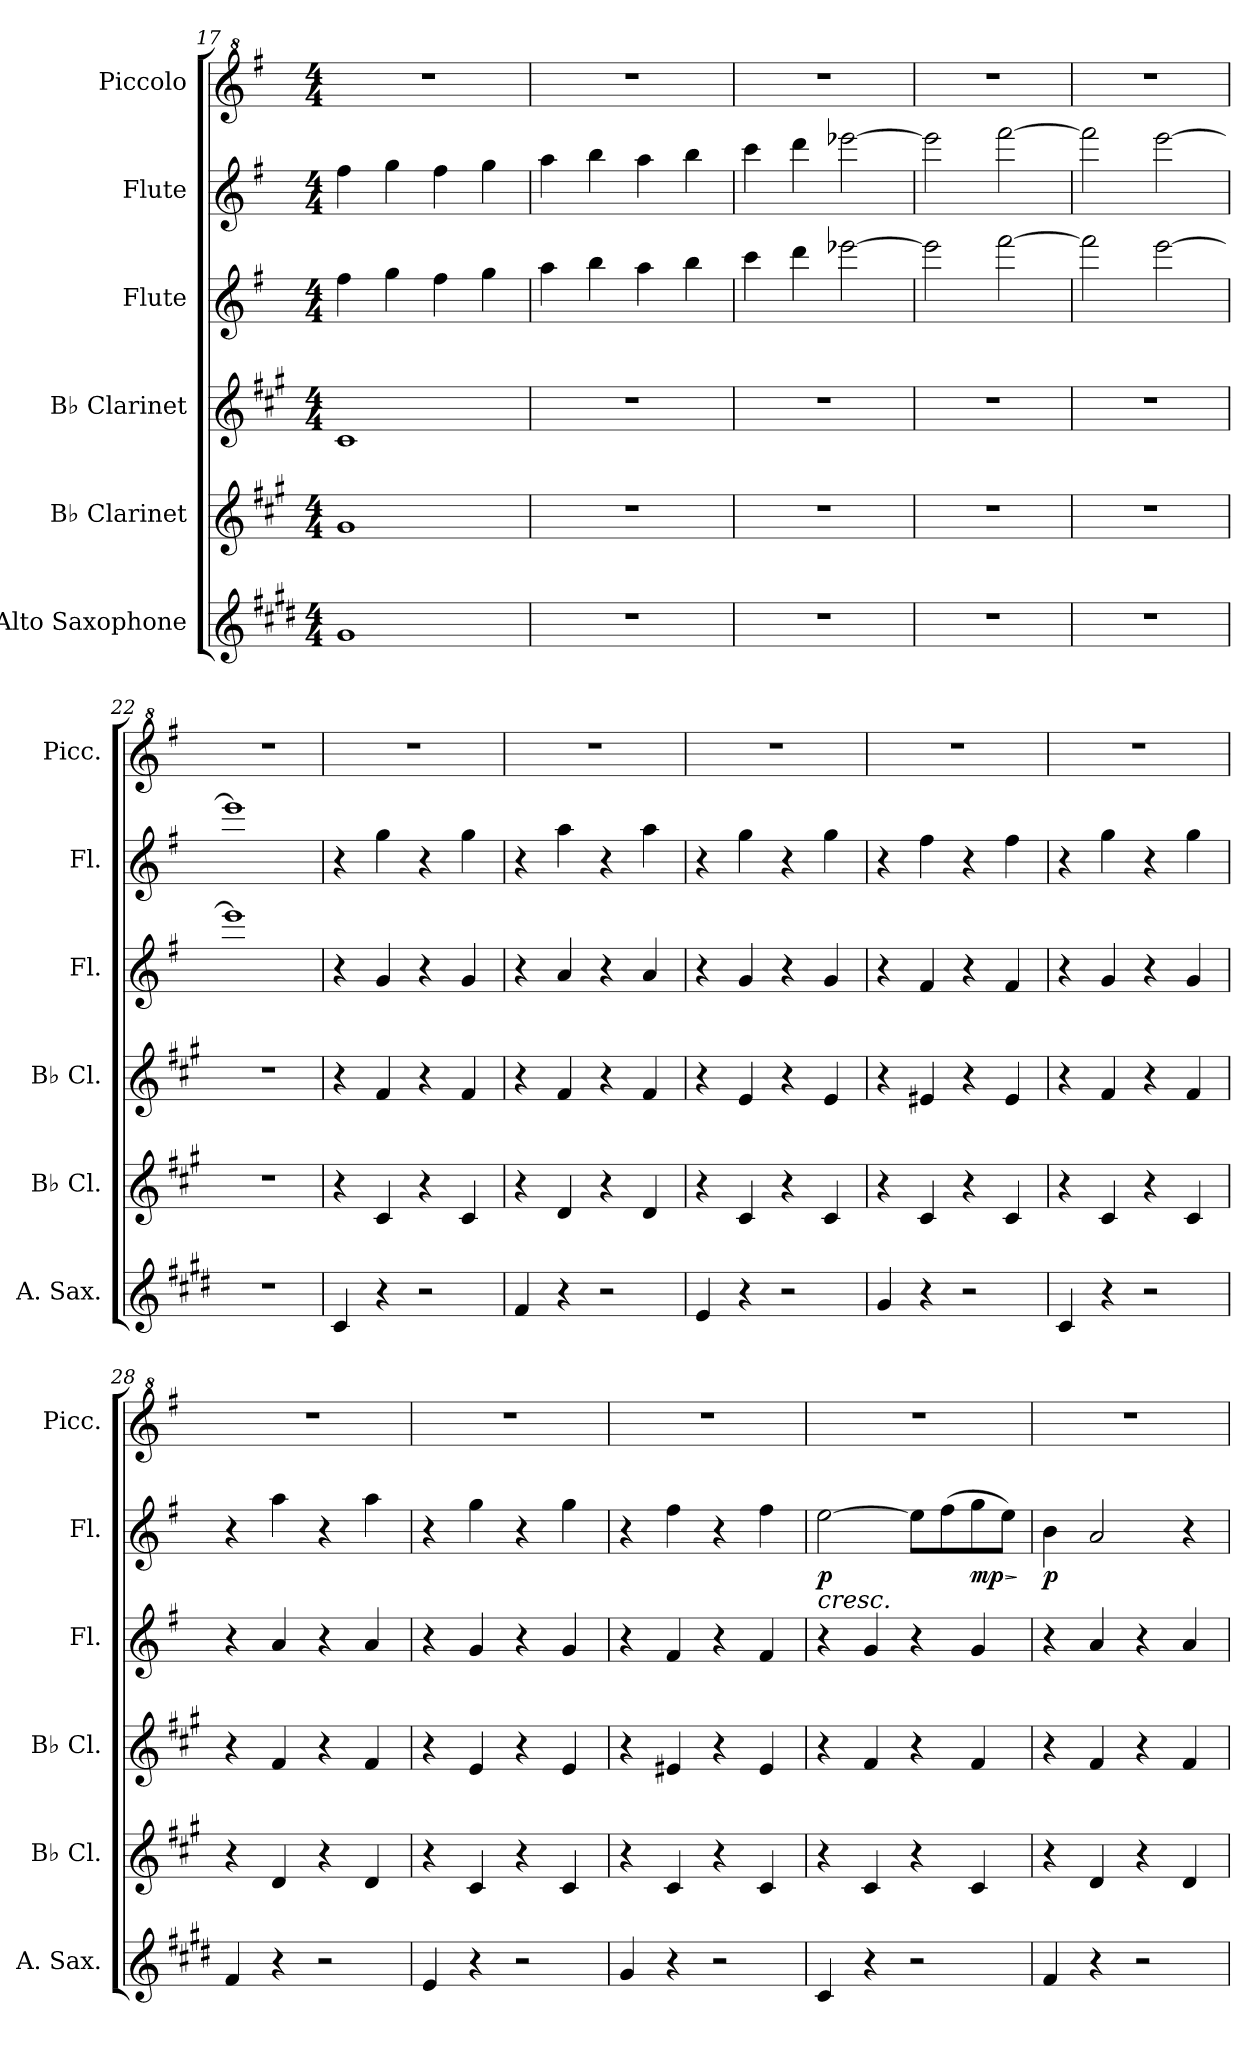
**kern	**kern	**kern	**kern	**kern	**dynam	**kern
*part6	*part5	*part4	*part3	*part2	*part2	*part1
*staff6	*staff5	*staff4	*staff3	*staff2	*staff2	*staff1
*I"Alto Saxophone	*I"B♭ Clarinet	*I"B♭ Clarinet	*I"Flute	*I"Flute	*	*I"Piccolo
*I'A. Sax.	*I'B♭ Cl.	*I'B♭ Cl.	*I'Fl.	*I'Fl.	*	*I'Picc.
*clefG2	*clefG2	*clefG2	*clefG2	*clefG2	*	*clefG^2
*ITrd5c9	*ITrd1c2	*ITrd1c2	*	*	*	*ITrd-7c-12
*k[f#]	*k[f#]	*k[f#]	*k[f#]	*k[f#]	*	*k[f#]
*M4/4	*M4/4	*M4/4	*M4/4	*M4/4	*	*M4/4
*MM155	*MM155	*MM155	*MM155	*MM155	*	*MM155
=17	=17	=17	=17	=17	=17	=17
1B	1f#	1B	4ff#\	4ff#\	.	1r
.	.	.	4gg\	4gg\	.	.
.	.	.	4ff#\	4ff#\	.	.
.	.	.	4gg\	4gg\	.	.
=18	=18	=18	=18	=18	=18	=18
*	*	*	*	*	*	*MM185
1r	1r	1r	4aa\	4aa\	.	1r
.	.	.	4bb\	4bb\	.	.
.	.	.	4aa\	4aa\	.	.
.	.	.	4bb\	4bb\	.	.
!!LO:LB:g=z
=19	=19	=19	=19	=19	=19	=19
*	*	*	*	*	*	*MM140
1r	1r	1r	4ccc\	4ccc\	.	1r
.	.	.	4ddd\	4ddd\	.	.
.	.	.	[2eee-X\	[2eee-X\	.	.
=20	=20	=20	=20	=20	=20	=20
1r	1r	1r	2eee-\]	2eee-\]	.	1r
.	.	.	[2fff#\	[2fff#\	.	.
=21	=21	=21	=21	=21	=21	=21
1r	1r	1r	2fff#\]	2fff#\]	.	1r
.	.	.	[2eee\	[2eee\	.	.
=22	=22	=22	=22	=22	=22	=22
1r	1r	1r	1eee]	1eee]	.	1r
=23	=23	=23	=23	=23	=23	=23
4E/	4r	4r	4r	4r	.	1r
4r	4B/	4e/	4g/	4gg\	.	.
2r	4r	4r	4r	4r	.	.
.	4B/	4e/	4g/	4gg\	.	.
=24	=24	=24	=24	=24	=24	=24
4A/	4r	4r	4r	4r	.	1r
4r	4c/	4e/	4a/	4aa\	.	.
2r	4r	4r	4r	4r	.	.
.	4c/	4e/	4a/	4aa\	.	.
=25	=25	=25	=25	=25	=25	=25
4G/	4r	4r	4r	4r	.	1r
4r	4B/	4d/	4g/	4gg\	.	.
2r	4r	4r	4r	4r	.	.
.	4B/	4d/	4g/	4gg\	.	.
=26	=26	=26	=26	=26	=26	=26
4B/	4r	4r	4r	4r	.	1r
4r	4B/	4d#X/	4f#/	4ff#\	.	.
2r	4r	4r	4r	4r	.	.
.	4B/	4d#/	4f#/	4ff#\	.	.
=27	=27	=27	=27	=27	=27	=27
4E/	4r	4r	4r	4r	.	1r
4r	4B/	4e/	4g/	4gg\	.	.
2r	4r	4r	4r	4r	.	.
.	4B/	4e/	4g/	4gg\	.	.
!!LO:PB:g=z
=28	=28	=28	=28	=28	=28	=28
4A/	4r	4r	4r	4r	.	1r
4r	4c/	4e/	4a/	4aa\	.	.
2r	4r	4r	4r	4r	.	.
.	4c/	4e/	4a/	4aa\	.	.
=29	=29	=29	=29	=29	=29	=29
4G/	4r	4r	4r	4r	.	1r
4r	4B/	4d/	4g/	4gg\	.	.
2r	4r	4r	4r	4r	.	.
.	4B/	4d/	4g/	4gg\	.	.
=30	=30	=30	=30	=30	=30	=30
4B/	4r	4r	4r	4r	.	1r
4r	4B/	4d#X/	4f#/	4ff#\	.	.
2r	4r	4r	4r	4r	.	.
.	4B/	4d#/	4f#/	4ff#\	.	.
=31	=31	=31	=31	=31	=31	=31
!	!	!	!	!	!LO:HP:b	!
!	!	!	!	!	!LO:DY:n=1:b	!
4E/	4r	4r	4r	[2ee\	< p	1r
4r	4B/	4e/	4g/	.	.	.
2r	4r	4r	4r	8ee\L]	.	.
.	.	.	.	(8ff#\	.	.
!	!	!	!	!	!LO:HP:b	!
!	!	!	!	!	!LO:DY:n=2:b	!
.	4B/	4e/	4g/	8gg\	> mp	.
.	.	.	.	8ee\J)	.	.
.	.	.	.	.	[ ]	.
=32	=32	=32	=32	=32	=32	=32
!	!	!	!	!	!LO:DY:b	!
4A/	4r	4r	4r	4b\	p	1r
4r	4c/	4e/	4a/	2a/	.	.
2r	4r	4r	4r	.	.	.
.	4c/	4e/	4a/	4r	.	.
=	=	=	=	=	=	=
*-	*-	*-	*-	*-	*-	*-
